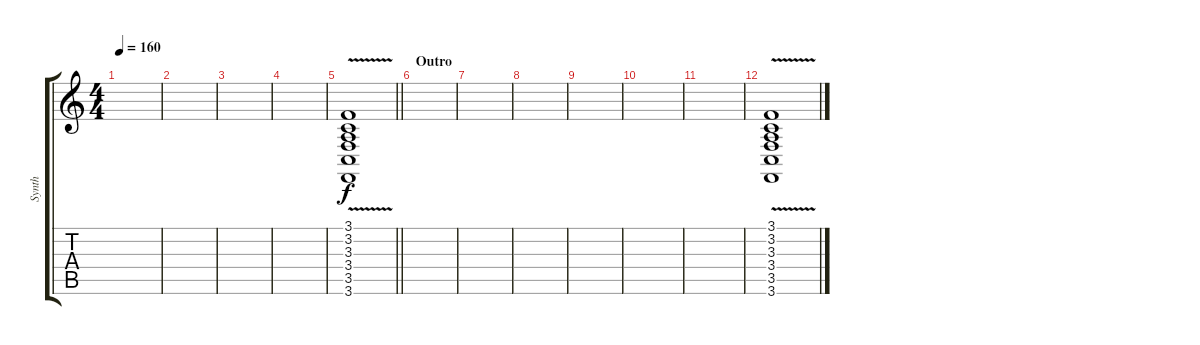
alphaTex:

\track ("Synth" "Synth") {instrument reversecymbal}
\staff {score tabs}
\tuning (D4 A3 Gb3 D3 A2 D2) {hide}
\ts (4 4)
\tempo 160
\clef g2
\ks c
|
|
|
|
\barLineRight lightlight
(3.1{v} 3.2 3.3 3.4 3.5 3.6).1 |
\section ("" "Outro")
|
|
|
|
|
|
(3.1{v} 3.2{v} 3.3{v} 3.4{v} 3.5 3.6{v}).1
